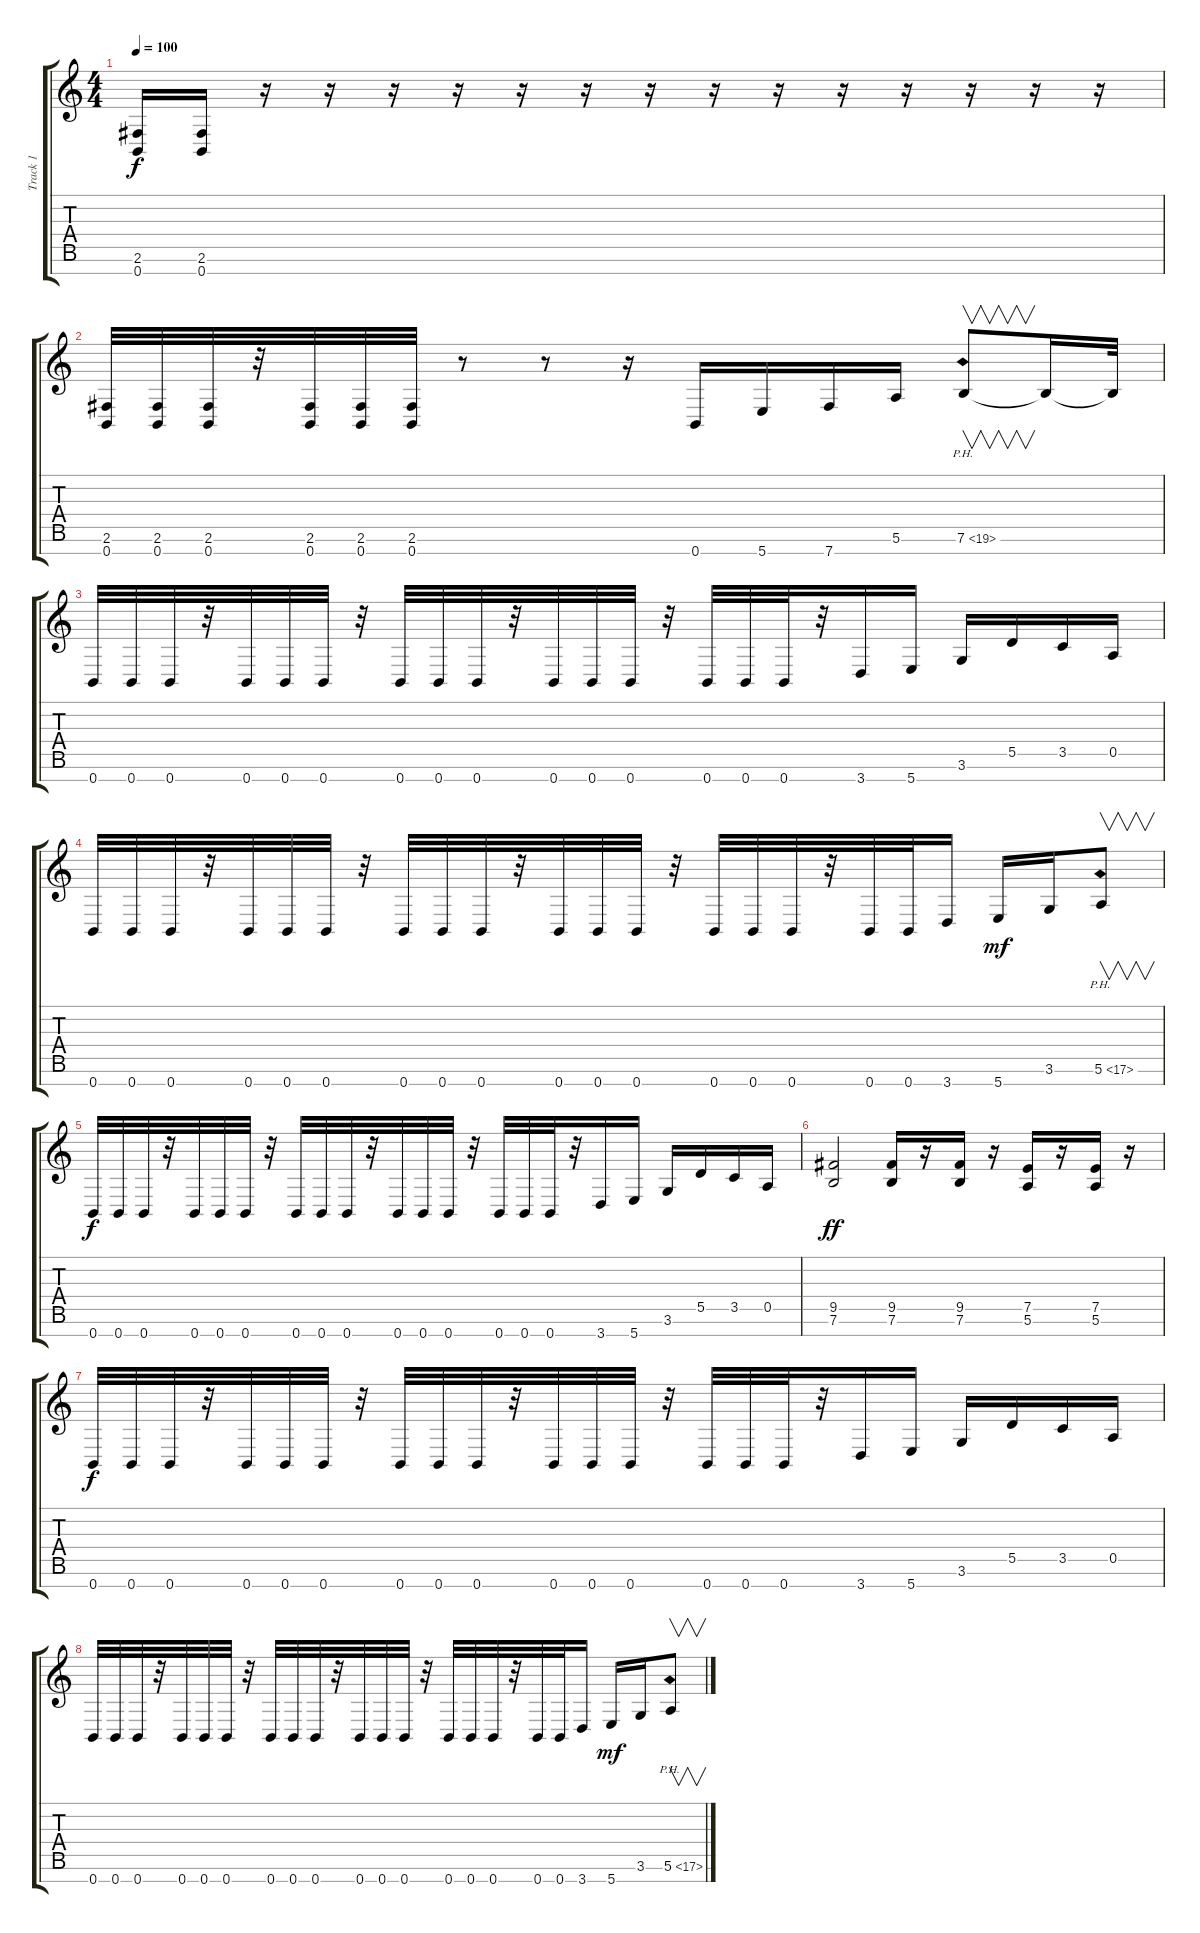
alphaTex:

\track ("Track 1" "Track 1") {instrument distortionguitar}
\staff {score tabs}
\tuning (E4 B3 G3 D3 A2 E2 B1) {hide}
\ts (4 4)
\tempo 100
\clef g2
\ks c
(2.6 0.7).16{dy f} (2.6 0.7).16 r.16 r.16 r.16 r.16 r.16 r.16 r.16 r.16 r.16 r.16 r.16 r.16 r.16 r.16 |
(2.6 0.7).32 (2.6 0.7).32 (2.6 0.7).32 r.32 (2.6 0.7).32 (2.6 0.7).32 (2.6 0.7).32 r.8 r.8 r.16 0.7.16 5.7.16 7.7.16 5.6.16 7.6{ph 12}.8{v} 7.6{t}.16 7.6{t}.32 |
0.7.32 0.7.32 0.7.32 r.32 0.7.32 0.7.32 0.7.32 r.32 0.7.32 0.7.32 0.7.32 r.32 0.7.32 0.7.32 0.7.32 r.32 0.7.32 0.7.32 0.7.32 r.32 3.7.16 5.7.16 3.6.16 5.5.16 3.5.16 0.5.16 |
0.7.32 0.7.32 0.7.32 r.32 0.7.32 0.7.32 0.7.32 r.32 0.7.32 0.7.32 0.7.32 r.32 0.7.32 0.7.32 0.7.32 r.32 0.7.32 0.7.32 0.7.32 r.32 0.7.32 0.7.32 3.7.16 5.7.16{dy mf} 3.6.16 5.6{ph 12}.8{v} |
0.7.32{dy f} 0.7.32 0.7.32 r.32 0.7.32 0.7.32 0.7.32 r.32 0.7.32 0.7.32 0.7.32 r.32 0.7.32 0.7.32 0.7.32 r.32 0.7.32 0.7.32 0.7.32 r.32 3.7.16 5.7.16 3.6.16 5.5.16 3.5.16 0.5.16 |
(9.5 7.6).2{dy ff} (9.5 7.6).16 r.16 (9.5 7.6).16 r.16 (7.5 5.6).16 r.16 (7.5 5.6).16 r.16 |
0.7.32{dy f} 0.7.32 0.7.32 r.32 0.7.32 0.7.32 0.7.32 r.32 0.7.32 0.7.32 0.7.32 r.32 0.7.32 0.7.32 0.7.32 r.32 0.7.32 0.7.32 0.7.32 r.32 3.7.16 5.7.16 3.6.16 5.5.16 3.5.16 0.5.16 |
0.7.32 0.7.32 0.7.32 r.32 0.7.32 0.7.32 0.7.32 r.32 0.7.32 0.7.32 0.7.32 r.32 0.7.32 0.7.32 0.7.32 r.32 0.7.32 0.7.32 0.7.32 r.32 0.7.32 0.7.32 3.7.16 5.7.16{dy mf} 3.6.16 5.6{ph 12}.8{v}
